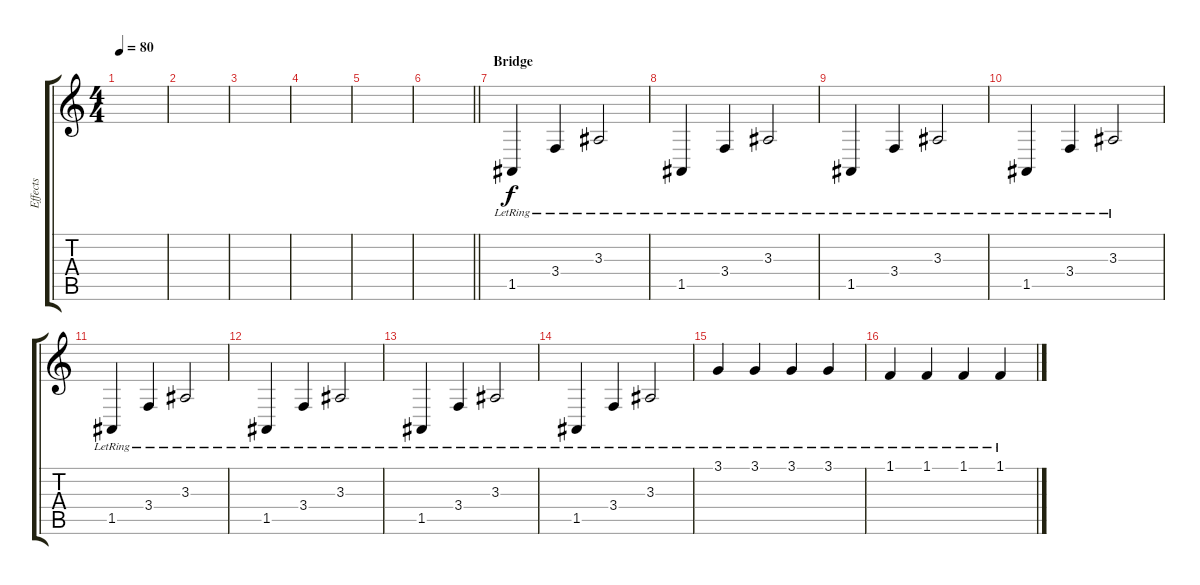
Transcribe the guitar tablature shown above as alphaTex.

\track ("Effects" "Effects") {instrument pad2warm}
\staff {score tabs}
\tuning (E4 B3 G3 D3 A2 E2) {hide}
\ts (4 4)
\tempo 80
\clef g2
\ks c
|
|
|
|
|
\barLineRight lightlight
|
\section ("" "Bridge")
1.5{lr}.4 3.4{lr}.4 3.3{lr}.2 |
1.5{lr}.4 3.4{lr}.4 3.3{lr}.2 |
1.5{lr}.4 3.4{lr}.4 3.3{lr}.2 |
1.5{lr}.4 3.4{lr}.4 3.3{lr}.2 |
1.5{lr}.4 3.4{lr}.4 3.3{lr}.2 |
1.5{lr}.4 3.4{lr}.4 3.3{lr}.2 |
1.5{lr}.4 3.4{lr}.4 3.3{lr}.2 |
1.5{lr}.4 3.4{lr}.4 3.3{lr}.2 |
3.1{lr}.4 3.1{lr}.4 3.1{lr}.4 3.1{lr}.4 |
1.1{lr}.4 1.1{lr}.4 1.1{lr}.4 1.1{lr}.4
